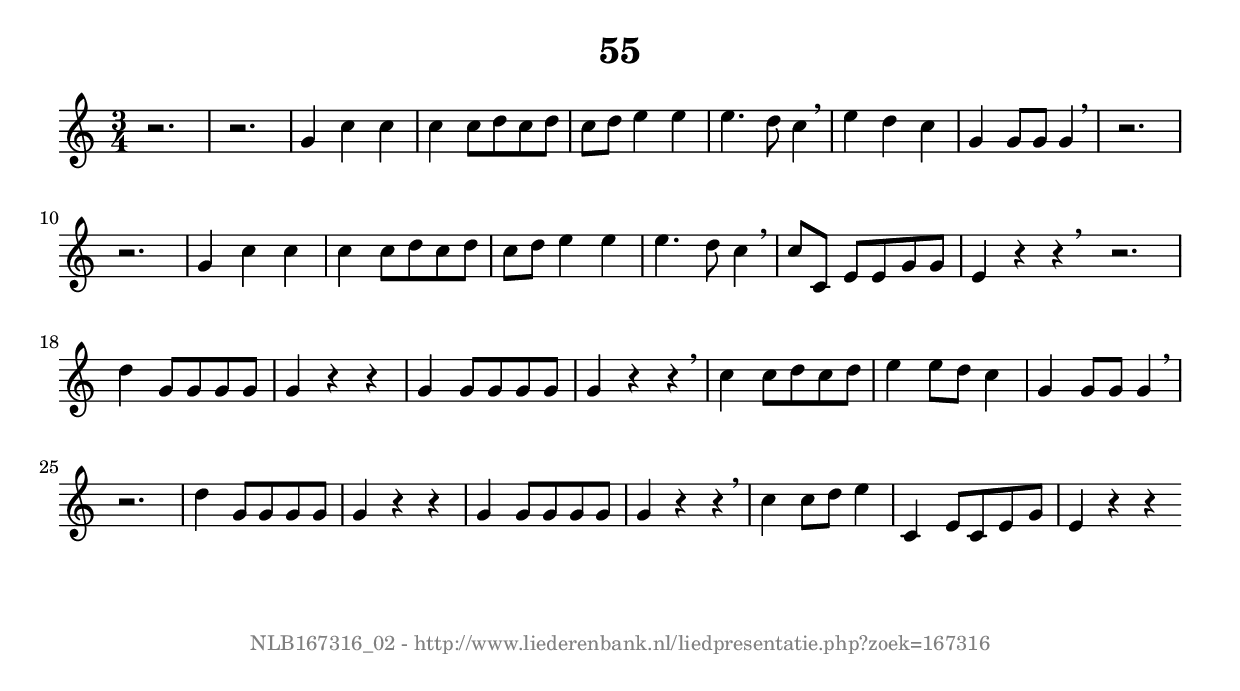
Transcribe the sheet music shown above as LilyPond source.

%
% produced by wce2krn 1.64 (7 June 2014)
%
\version"2.16"
#(append! paper-alist '(("long" . (cons (* 210 mm) (* 2000 mm)))))
#(set-default-paper-size "long")
sb = {\breathe}
mBreak = {\breathe }
bBreak = {\breathe }
x = {\once\override NoteHead #'style = #'cross }
gl=\glissando
itime={\override Staff.TimeSignature #'stencil = ##f }
ficta = {\once\set suggestAccidentals = ##t}
fine = {\once\override Score.RehearsalMark #'self-alignment-X = #1 \mark \markup {\italic{Fine}}}
dc = {\once\override Score.RehearsalMark #'self-alignment-X = #1 \mark \markup {\italic{D.C.}}}
dcf = {\once\override Score.RehearsalMark #'self-alignment-X = #1 \mark \markup {\italic{D.C. al Fine}}}
dcc = {\once\override Score.RehearsalMark #'self-alignment-X = #1 \mark \markup {\italic{D.C. al Coda}}}
ds = {\once\override Score.RehearsalMark #'self-alignment-X = #1 \mark \markup {\italic{D.S.}}}
dsf = {\once\override Score.RehearsalMark #'self-alignment-X = #1 \mark \markup {\italic{D.S. al Fine}}}
dsc = {\once\override Score.RehearsalMark #'self-alignment-X = #1 \mark \markup {\italic{D.S. al Coda}}}
pv = {\set Score.repeatCommands = #'((volta "1"))}
sv = {\set Score.repeatCommands = #'((volta "2"))}
tv = {\set Score.repeatCommands = #'((volta "3"))}
qv = {\set Score.repeatCommands = #'((volta "4"))}
xv = {\set Score.repeatCommands = #'((volta #f))}
\header{ tagline = ""
title = "55"
}
\score {{
\key c \major
\relative g'
{
\set melismaBusyProperties = #'()
\time 3/4
\tempo 4=120
\override Score.MetronomeMark #'transparent = ##t
\override Score.RehearsalMark #'break-visibility = #(vector #t #t #f)
r2. r2. g4 c c c c8 d c d c d e4 e e4. d8 c4 \sb e d c g g8 g g4 \mBreak \bar "|"
r2. r2. g4 c c c c8 d c d c d e4 e e4. d8 c4 \sb c8[ c,] e e g g e4 r r \bar":|:" \bBreak
r2. d'4 g,8 g g g g4 r r g g8 g g g g4 r r \sb c c8 d c d e4 e8 d c4 g g8 g g4 \mBreak \bar "|"
r2. d'4 g,8 g g g g4 r r g g8 g g g g4 r r \sb c c8 d e4 c, e8 c e g e4 r r \bar":|"
 }}
 \midi { }
 \layout {
            indent = 0.0\cm
}
}
\markup { \vspace #0 } \markup { \with-color #grey \fill-line { \center-column { \smaller "NLB167316_02 - http://www.liederenbank.nl/liedpresentatie.php?zoek=167316" } } }
